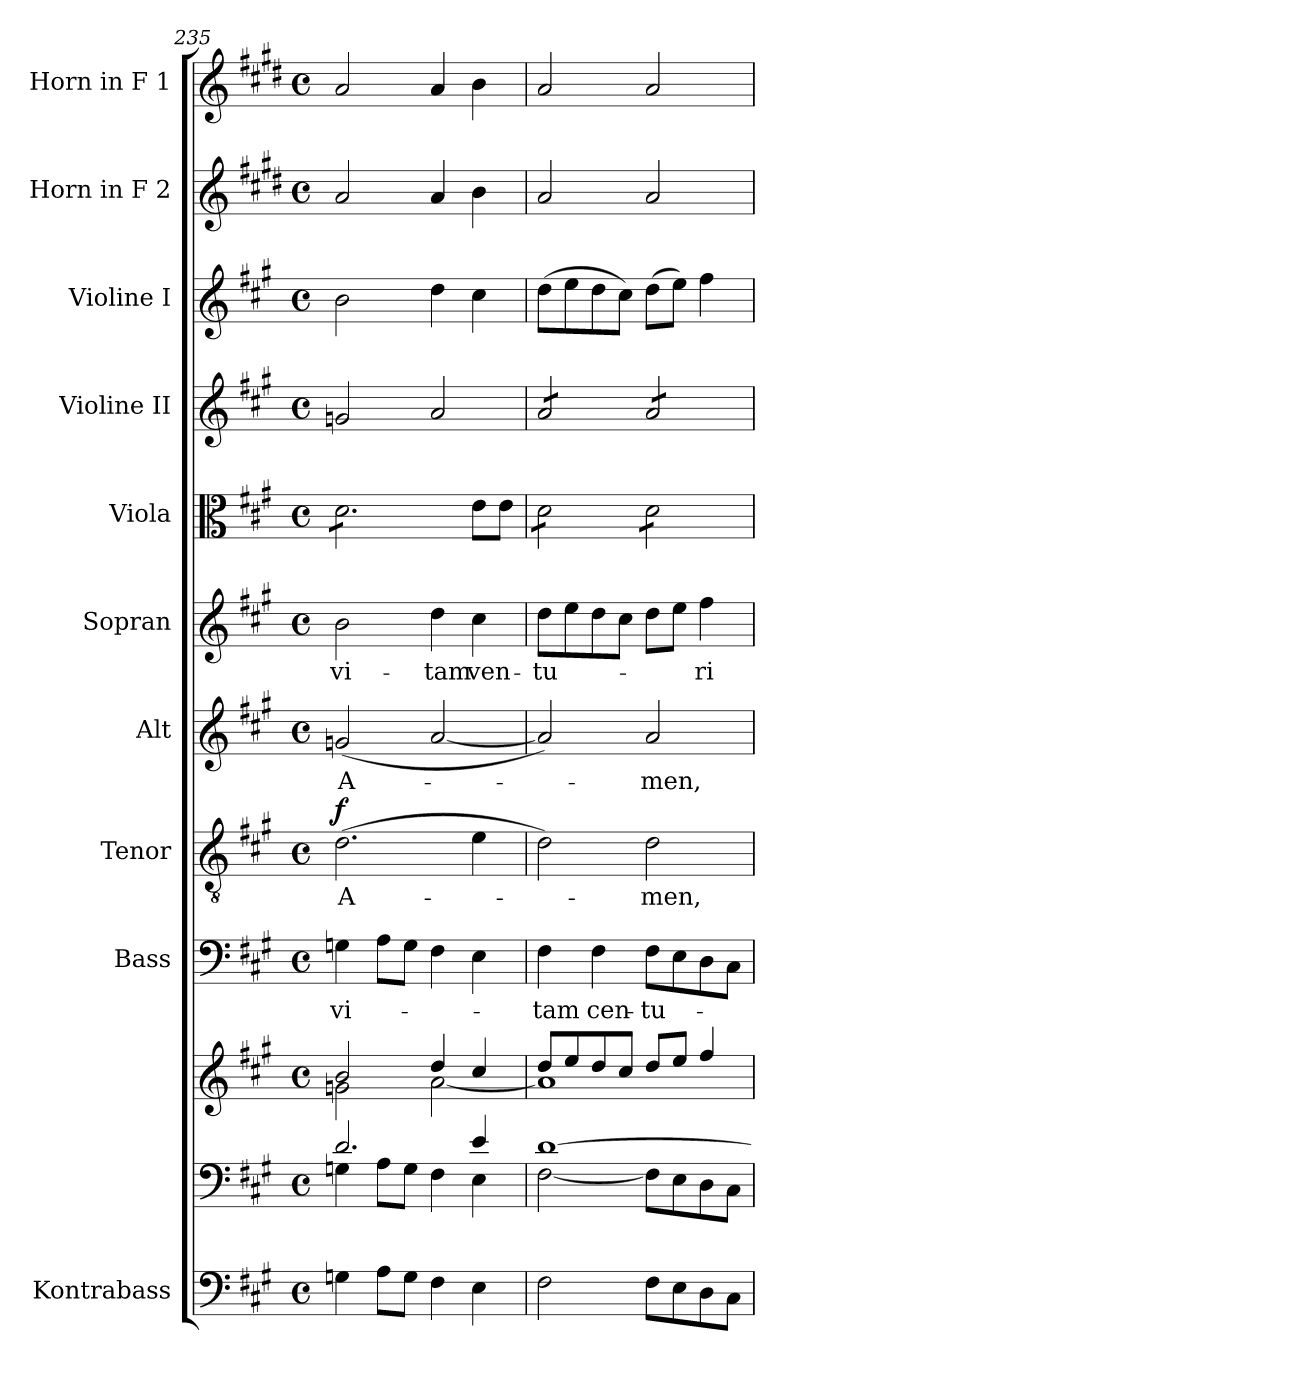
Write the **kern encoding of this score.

**kern	**kern	**kern	**kern	**text	**kern	**text	**dynam	**kern	**text	**kern	**text	**kern	**kern	**kern	**kern	**kern
*part11	*part10	*part10	*part9	*part9	*part8	*part8	*part8	*part7	*part7	*part6	*part6	*part5	*part4	*part3	*part2	*part1
*staff12	*staff11	*staff10	*staff9	*staff9	*staff8	*staff8	*staff8	*staff7	*staff7	*staff6	*staff6	*staff5	*staff4	*staff3	*staff2	*staff1
*I"Kontrabass	*	*	*I"Bass	*	*I"Tenor	*	*	*I"Alt	*	*I"Sopran	*	*I"Viola	*I"Violine II	*I"Violine I	*I"Horn in F 2	*I"Horn in F 1
*I'Kb.	*	*	*I'B.	*	*I'T.	*	*	*I'A.	*	*I'S.	*	*I'Vla.	*I'Vl. II	*I'Vl. I	*	*
*clefF4	*clefF4	*clefG2	*clefF4	*	*clefGv2	*	*	*clefG2	*	*clefG2	*	*clefC3	*clefG2	*clefG2	*clefG2	*clefG2
*ITrd7c12	*	*	*	*	*	*	*	*	*	*	*	*	*	*	*ITrd4c7	*ITrd4c7
*k[f#c#g#]	*k[f#c#g#]	*k[f#c#g#]	*k[f#c#g#]	*	*k[f#c#g#]	*	*	*k[f#c#g#]	*	*k[f#c#g#]	*	*k[f#c#g#]	*k[f#c#g#]	*k[f#c#g#]	*k[f#c#g#]	*k[f#c#g#]
*A:	*A:	*A:	*A:	*	*A:	*	*	*A:	*	*A:	*	*A:	*A:	*A:	*A:	*A:
*M4/4	*M4/4	*M4/4	*M4/4	*	*M4/4	*	*	*M4/4	*	*M4/4	*	*M4/4	*M4/4	*M4/4	*M4/4	*M4/4
*met(c)	*met(c)	*met(c)	*met(c)	*	*met(c)	*	*	*met(c)	*	*met(c)	*	*met(c)	*met(c)	*met(c)	*met(c)	*met(c)
=235	=235	=235	=235	=235	=235	=235	=235	=235	=235	=235	=235	=235	=235	=235	=235	=235
*	*^	*^	*	*	*	*	*	*	*	*	*	*	*	*	*	*
!	!	!	!	!	!	!LO:LY:b	!	!LO:LY:b	!LO:DY:a	!	!LO:LY:b	!	!LO:LY:b	!	!	!	!	!
*	*	*	*	*	*	*	*	*	*	*	*	*	*	*tremolo	*	*	*	*
4GGn\	2.d/	4Gn\	2b/	2gn\	4Gn\	vi-	(>2.d\	A-	f	(<2gn/	A-	2b\	vi-	8d\L	2gn/	2b\	2d/	2d/
.	.	.	.	.	.	.	.	.	.	.	.	.	.	8d\	.	.	.	.
8AA\L	.	8A\L	.	.	8A\L	.	.	.	.	.	.	.	.	8d\	.	.	.	.
8GG\J	.	8G\J	.	.	8G\J	.	.	.	.	.	.	.	.	8d\	.	.	.	.
!	!	!	!	!	!	!	!	!	!	!	!	!	!LO:LY:b	!	!	!	!	!
4FF#\	.	4F#\	4dd/	[<2a\	4F#\	.	.	.	.	[2a/	.	4dd\	-tam	8d\	2a/	4dd\	4d/	4d/
.	.	.	.	.	.	.	.	.	.	.	.	.	.	8d\J	.	.	.	.
*	*	*	*	*	*	*	*	*	*	*	*	*	*	*Xtremolo	*	*	*	*
!	!	!	!	!	!	!	!	!	!	!	!	!	!LO:LY:b	!	!	!	!	!
4EE\	4e/	4E\	4cc#/	.	4E\	.	4e\	.	.	.	.	4cc#\	ven-	8e\L	.	4cc#\	4e\	4e\
.	.	.	.	.	.	.	.	.	.	.	.	.	.	8e\J	.	.	.	.
!!LO:PB:g=z
=236	=236	=236	=236	=236	=236	=236	=236	=236	=236	=236	=236	=236	=236	=236	=236	=236	=236	=236
!	!	!	!	!	!	!LO:LY:b	!	!	!	!	!	!	!LO:LY:b	!	!	!	!	!
*	*	*	*	*	*	*	*	*	*	*	*	*	*	*tremolo	*	*	*	*
*	*	*	*	*	*	*	*	*	*	*	*	*	*	*	*tremolo	*	*	*
2FF#\	[>1d	[<2F#\	8dd/L	1a]	4F#\	-tam	2d\)	.	.	2a/])	.	8dd\L	-tu-	8d\L	8a/L	(>8dd\L	2d/	2d/
.	.	.	8ee/	.	.	.	.	.	.	.	.	8ee\	.	8d\	8a/	8ee\	.	.
!	!	!	!	!	!	!LO:LY:b	!	!	!	!	!	!	!	!	!	!	!	!
.	.	.	8dd/	.	4F#\	cen-	.	.	.	.	.	8dd\	.	8d\	8a/	8dd\	.	.
.	.	.	8cc#/J	.	.	.	.	.	.	.	.	8cc#\J	.	8d\J	8a/J	8cc#\J)	.	.
!	!	!	!	!	!	!LO:LY:b	!	!LO:LY:b	!	!	!LO:LY:b	!	!	!	!	!	!	!
8FF#\L	.	8F#\L]	8dd/L	.	8F#\L	-tu-	2d\	-men,	.	2a/	-men,	8dd\L	.	8d\L	8a/L	(>8dd\L	2d/	2d/
8EE\	.	8E\	8ee/J	.	8E\	.	.	.	.	.	.	8ee\J	.	8d\	8a/	8ee\J)	.	.
!	!	!	!	!	!	!	!	!	!	!	!	!	!LO:LY:b	!	!	!	!	!
8DD\	.	8D\	4ff#/	.	8D\	.	.	.	.	.	.	4ff#\	-ri	8d\	8a/	4ff#\	.	.
8CC#\J	.	8C#\J	.	.	8C#\J	.	.	.	.	.	.	.	.	8d\J	8a/J	.	.	.
*	*	*	*	*	*	*	*	*	*	*	*	*	*	*	*Xtremolo	*	*	*
*	*	*	*	*	*	*	*	*	*	*	*	*	*	*Xtremolo	*	*	*	*
*	*v	*v	*	*	*	*	*	*	*	*	*	*	*	*	*	*	*	*
*	*	*v	*v	*	*	*	*	*	*	*	*	*	*	*	*	*	*
=	=	=	=	=	=	=	=	=	=	=	=	=	=	=	=	=
*-	*-	*-	*-	*-	*-	*-	*-	*-	*-	*-	*-	*-	*-	*-	*-	*-
